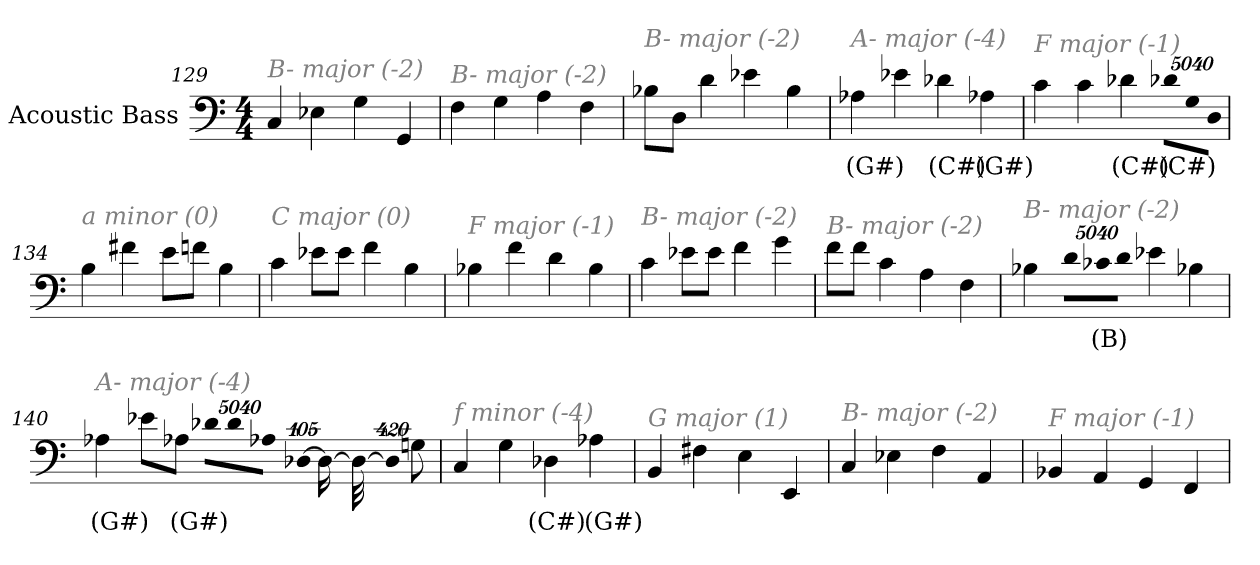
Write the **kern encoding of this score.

**kern	**text
*part1	*part1
*staff1	*staff1
*I"Acoustic Bass	*
*clefF4	*
*ITrd7c12	*
*k[]	*
*C:	*
*M4/4	*
=129	=129
!LO:TX:i:color=#808080:t=B- major (-2)	!
4CC	.
4EE-X	.
4GG	.
4GGG	.
=130	=130
!LO:TX:i:color=#808080:t=B- major (-2)	!
4FF	.
4GG	.
4AA	.
4FF	.
=131	=131
!LO:TX:i:color=#808080:t=B- major (-2)	!
8BB-XL	.
8DDJ	.
4D	.
4E-X	.
4BB-	.
=132	=132
!LO:TX:i:color=#808080:t=A- major (-4)	!
4AA-Xi	(G#)
4E-X	.
4D-Xi	(C#)
4AA-Xi	(G#)
=133	=133
!LO:TX:i:color=#808080:t=F major (-1)	!
4C	.
4C	.
4D-Xi	(C#)
!LO:N:vis=8	!
40320%3347D-XiL	(C#)
!LO:N:vis=8	!
40320%3347GG	.
!LO:N:vis=8	!
40320%3347DDJ	.
=134	=134
!LO:TX:i:color=#808080:t=a minor (0)	!
4BB	.
4F#X	.
8EL	.
8FnJ	.
4BB	.
=135	=135
!LO:TX:i:color=#808080:t=C major (0)	!
4C	.
8E-XL	.
8E-J	.
4F	.
4BB	.
=136	=136
!LO:TX:i:color=#808080:t=F major (-1)	!
4BB-X	.
4F	.
4D	.
4BB-	.
=137	=137
!LO:TX:i:color=#808080:t=B- major (-2)	!
4C	.
8E-XL	.
8E-J	.
4F	.
4G	.
=138	=138
!LO:TX:i:color=#808080:t=B- major (-2)	!
8FL	.
8FJ	.
4C	.
4AA	.
4FF	.
=139	=139
!LO:TX:i:color=#808080:t=B- major (-2)	!
4BB-X	.
!LO:N:vis=8	!
40320%3347DL	.
!LO:N:vis=8	!
40320%3347C-Xi	(B)
!LO:N:vis=8	!
40320%3347DJ	.
4E-X	.
4BB-X	.
=140	=140
!LO:TX:i:color=#808080:t=A- major (-4)	!
4AA-Xi	(G#)
8E-XL	.
8AA-XiJ	(G#)
!LO:N:vis=8	!
40320%3347D-XL	.
!LO:N:vis=8	!
40320%3347D-	.
!LO:N:vis=8	!
40320%3347AA-XJ	.
!LO:N:vis=1024	!
[13440%13DD-XL	.
16DD-L_	.
32DD-L_	.
!LO:N:vis=1024%31	!
13440%407DD-L]	.
8GGnJ	.
=141	=141
!LO:TX:i:color=#808080:t=f minor (-4)	!
4CC	.
4GG	.
4DD-Xi	(C#)
4AA-Xi	(G#)
=142	=142
!LO:TX:i:color=#808080:t=G major (1)	!
4BBB	.
4FF#X	.
4EE	.
4EEE	.
=143	=143
!LO:TX:i:color=#808080:t=B- major (-2)	!
4CC	.
4EE-X	.
4FF	.
4AAA	.
=144	=144
!LO:TX:i:color=#808080:t=F major (-1)	!
4BBB-X	.
4AAA	.
4GGG	.
4FFF	.
=	=
*-	*-
